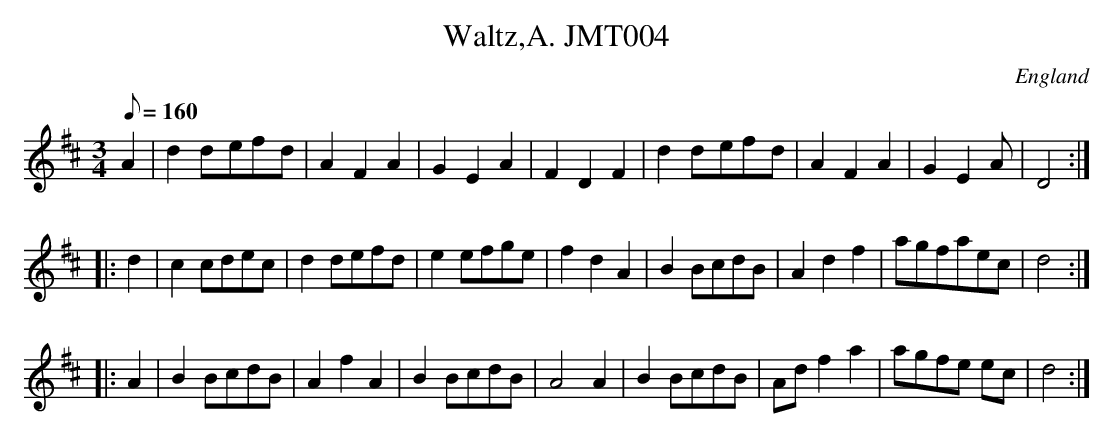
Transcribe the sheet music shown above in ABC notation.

X:1
T:Waltz,A. JMT004
M:3/4
L:1/8
Q:160
O:England
K:D
A2 | d2 d-ef-d | A2F2A2 | G2E2A2 | F2D2F2 |d2d-ef-d | A2 F2 A2 | G2 E2 A
2| D4
:|!
|: d2| c2cdec | d2 defd | e2 efge | f2d2A2 | B2BcdB | A2 d2 f2 | agfaec
| d4 :|!
|: A2 | B2 BcdB | A2 f2 A2| B2BcdB |  A4 A2 | B2 BcdB | Ad f2 a2 |  agfe
ec | d4 :|]
